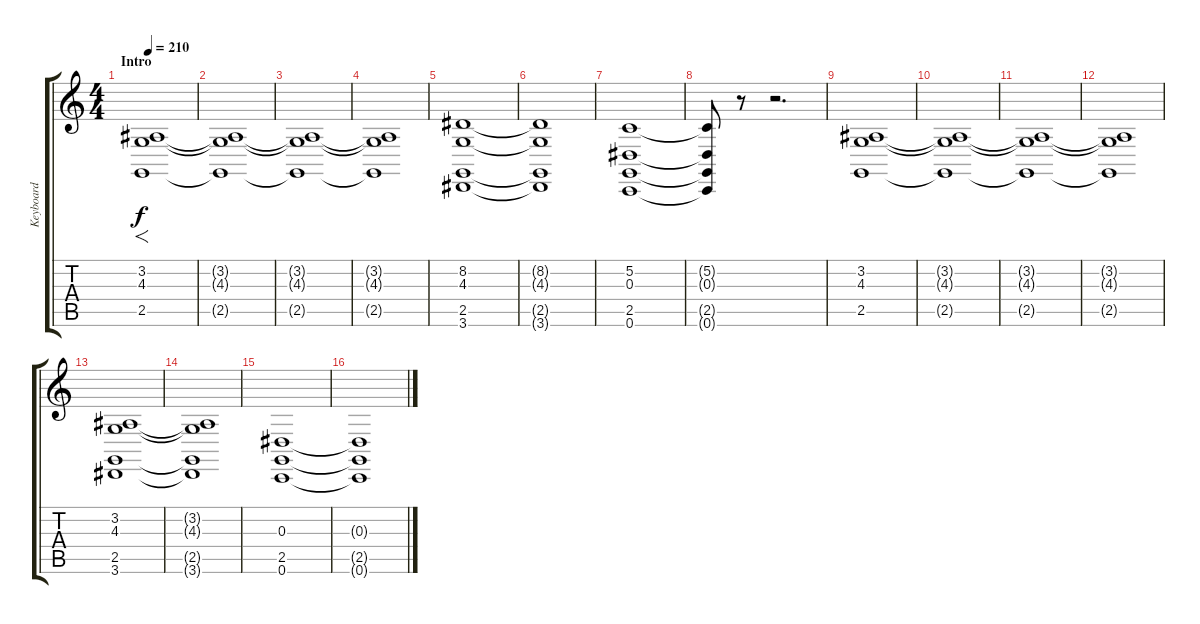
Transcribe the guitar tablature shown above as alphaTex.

\track ("Keyboard" "Keyboard") {instrument synthstrings1}
\staff {score tabs}
\tuning (C4 G3 Eb3 Bb2 F2 C2) {hide}
\ts (4 4)
\section ("" "Intro")
\tempo 210
\clef g2
\ks c
(3.2 4.3 2.5).1{f dy f instrument synthstrings1} |
(3.2{t} 4.3{t} 2.5{t}).1 |
(3.2{t} 4.3{t} 2.5{t}).1 |
(3.2{t} 4.3{t} 2.5{t}).1 |
(8.2 4.3 2.5 3.6).1 |
(8.2{t} 4.3{t} 2.5{t} 3.6{t}).1 |
(5.2 0.3 2.5 0.6).1 |
(5.2{t} 0.3{t} 2.5{t} 0.6{t}).8 r.8 r.2{d} |
(3.2 4.3 2.5).1 |
(3.2{t} 4.3{t} 2.5{t}).1 |
(3.2{t} 4.3{t} 2.5{t}).1 |
(3.2{t} 4.3{t} 2.5{t}).1 |
(3.2 4.3 2.5 3.6).1 |
(3.2{t} 4.3{t} 2.5{t} 3.6{t}).1 |
(0.3 2.5 0.6).1 |
(0.3{t} 2.5{t} 0.6{t}).1
